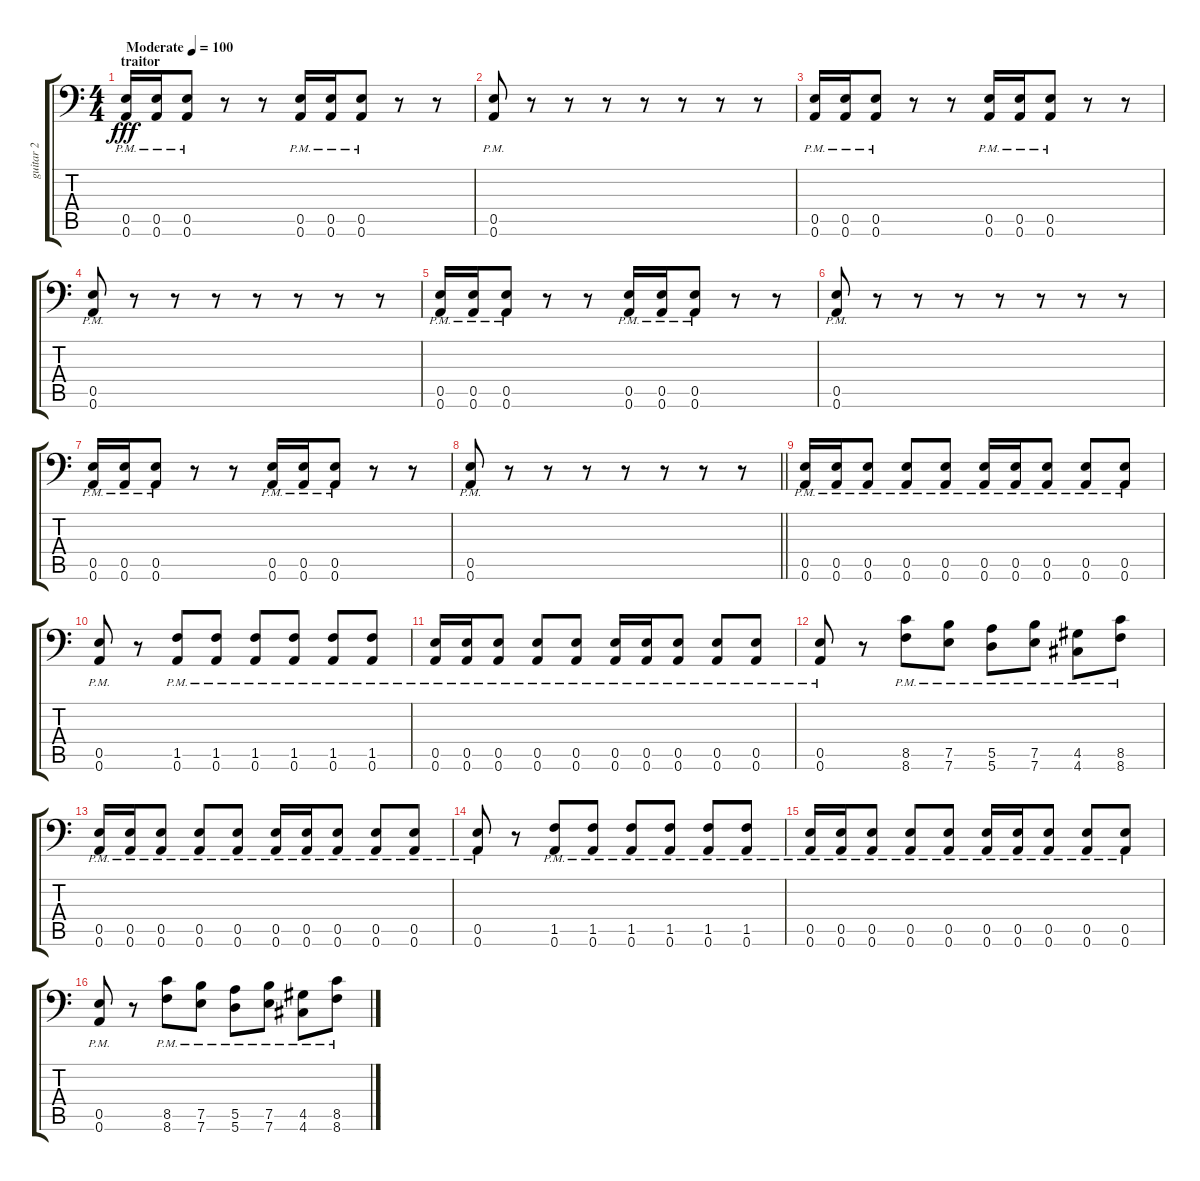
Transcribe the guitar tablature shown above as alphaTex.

\track ("guitar 2" "guitar 2") {instrument distortionguitar}
\staff {score tabs}
\tuning (B3 Gb3 D3 A2 E2 A1) {hide}
\ts (4 4)
\section ("" "traitor")
\tempo (100 "Moderate")
\tempo 180
\tempo (100 "Moderate")
\clef f4
\ks c
(0.5{pm} 0.6{pm}).16{dy fff instrument distortionguitar} (0.5{pm} 0.6{pm}).16 (0.5{pm} 0.6{pm}).8 r.8 r.8 (0.5{pm} 0.6{pm}).16 (0.5{pm} 0.6{pm}).16 (0.5{pm} 0.6{pm}).8 r.8 r.8 |
(0.5{pm} 0.6{pm}).8 r.8 r.8 r.8 r.8 r.8 r.8 r.8 |
(0.5{pm} 0.6{pm}).16 (0.5{pm} 0.6{pm}).16 (0.5{pm} 0.6{pm}).8 r.8 r.8 (0.5{pm} 0.6{pm}).16 (0.5{pm} 0.6{pm}).16 (0.5{pm} 0.6{pm}).8 r.8 r.8 |
(0.5{pm} 0.6{pm}).8 r.8 r.8 r.8 r.8 r.8 r.8 r.8 |
(0.5{pm} 0.6{pm}).16 (0.5{pm} 0.6{pm}).16 (0.5{pm} 0.6{pm}).8 r.8 r.8 (0.5{pm} 0.6{pm}).16 (0.5{pm} 0.6{pm}).16 (0.5{pm} 0.6{pm}).8 r.8 r.8 |
(0.5{pm} 0.6{pm}).8 r.8 r.8 r.8 r.8 r.8 r.8 r.8 |
(0.5{pm} 0.6{pm}).16 (0.5{pm} 0.6{pm}).16 (0.5{pm} 0.6{pm}).8 r.8 r.8 (0.5{pm} 0.6{pm}).16 (0.5{pm} 0.6{pm}).16 (0.5{pm} 0.6{pm}).8 r.8 r.8 |
\barLineRight lightlight
(0.5{pm} 0.6{pm}).8 r.8 r.8 r.8 r.8 r.8 r.8 r.8 |
(0.5{pm} 0.6{pm}).16 (0.5{pm} 0.6{pm}).16 (0.5{pm} 0.6{pm}).8 (0.5{pm} 0.6{pm}).8 (0.5{pm} 0.6{pm}).8 (0.5{pm} 0.6{pm}).16 (0.5{pm} 0.6{pm}).16 (0.5{pm} 0.6{pm}).8 (0.5{pm} 0.6{pm}).8 (0.5{pm} 0.6{pm}).8 |
(0.5{pm} 0.6{pm}).8 r.8 (1.5{pm} 0.6{pm}).8 (1.5{pm} 0.6{pm}).8 (1.5{pm} 0.6{pm}).8 (1.5{pm} 0.6{pm}).8 (1.5{pm} 0.6{pm}).8 (1.5{pm} 0.6{pm}).8 |
(0.5{pm} 0.6{pm}).16 (0.5{pm} 0.6{pm}).16 (0.5{pm} 0.6{pm}).8 (0.5{pm} 0.6{pm}).8 (0.5{pm} 0.6{pm}).8 (0.5{pm} 0.6{pm}).16 (0.5{pm} 0.6{pm}).16 (0.5{pm} 0.6{pm}).8 (0.5{pm} 0.6{pm}).8 (0.5{pm} 0.6{pm}).8 |
(0.5{pm} 0.6{pm}).8 r.8 (8.5{pm} 8.6{pm}).8 (7.5{pm} 7.6{pm}).8 (5.5{pm} 5.6{pm}).8 (7.5{pm} 7.6{pm}).8 (4.5{pm} 4.6{pm}).8 (8.5{pm} 8.6{pm}).8 |
(0.5{pm} 0.6{pm}).16 (0.5{pm} 0.6{pm}).16 (0.5{pm} 0.6{pm}).8 (0.5{pm} 0.6{pm}).8 (0.5{pm} 0.6{pm}).8 (0.5{pm} 0.6{pm}).16 (0.5{pm} 0.6{pm}).16 (0.5{pm} 0.6{pm}).8 (0.5{pm} 0.6{pm}).8 (0.5{pm} 0.6{pm}).8 |
(0.5{pm} 0.6{pm}).8 r.8 (1.5{pm} 0.6{pm}).8 (1.5{pm} 0.6{pm}).8 (1.5{pm} 0.6{pm}).8 (1.5{pm} 0.6{pm}).8 (1.5{pm} 0.6{pm}).8 (1.5{pm} 0.6{pm}).8 |
(0.5{pm} 0.6{pm}).16 (0.5{pm} 0.6{pm}).16 (0.5{pm} 0.6{pm}).8 (0.5{pm} 0.6{pm}).8 (0.5{pm} 0.6{pm}).8 (0.5{pm} 0.6{pm}).16 (0.5{pm} 0.6{pm}).16 (0.5{pm} 0.6{pm}).8 (0.5{pm} 0.6{pm}).8 (0.5{pm} 0.6{pm}).8 |
(0.5{pm} 0.6{pm}).8 r.8 (8.5{pm} 8.6{pm}).8 (7.5{pm} 7.6{pm}).8 (5.5{pm} 5.6{pm}).8 (7.5{pm} 7.6{pm}).8 (4.5{pm} 4.6{pm}).8 (8.5{pm} 8.6{pm}).8
